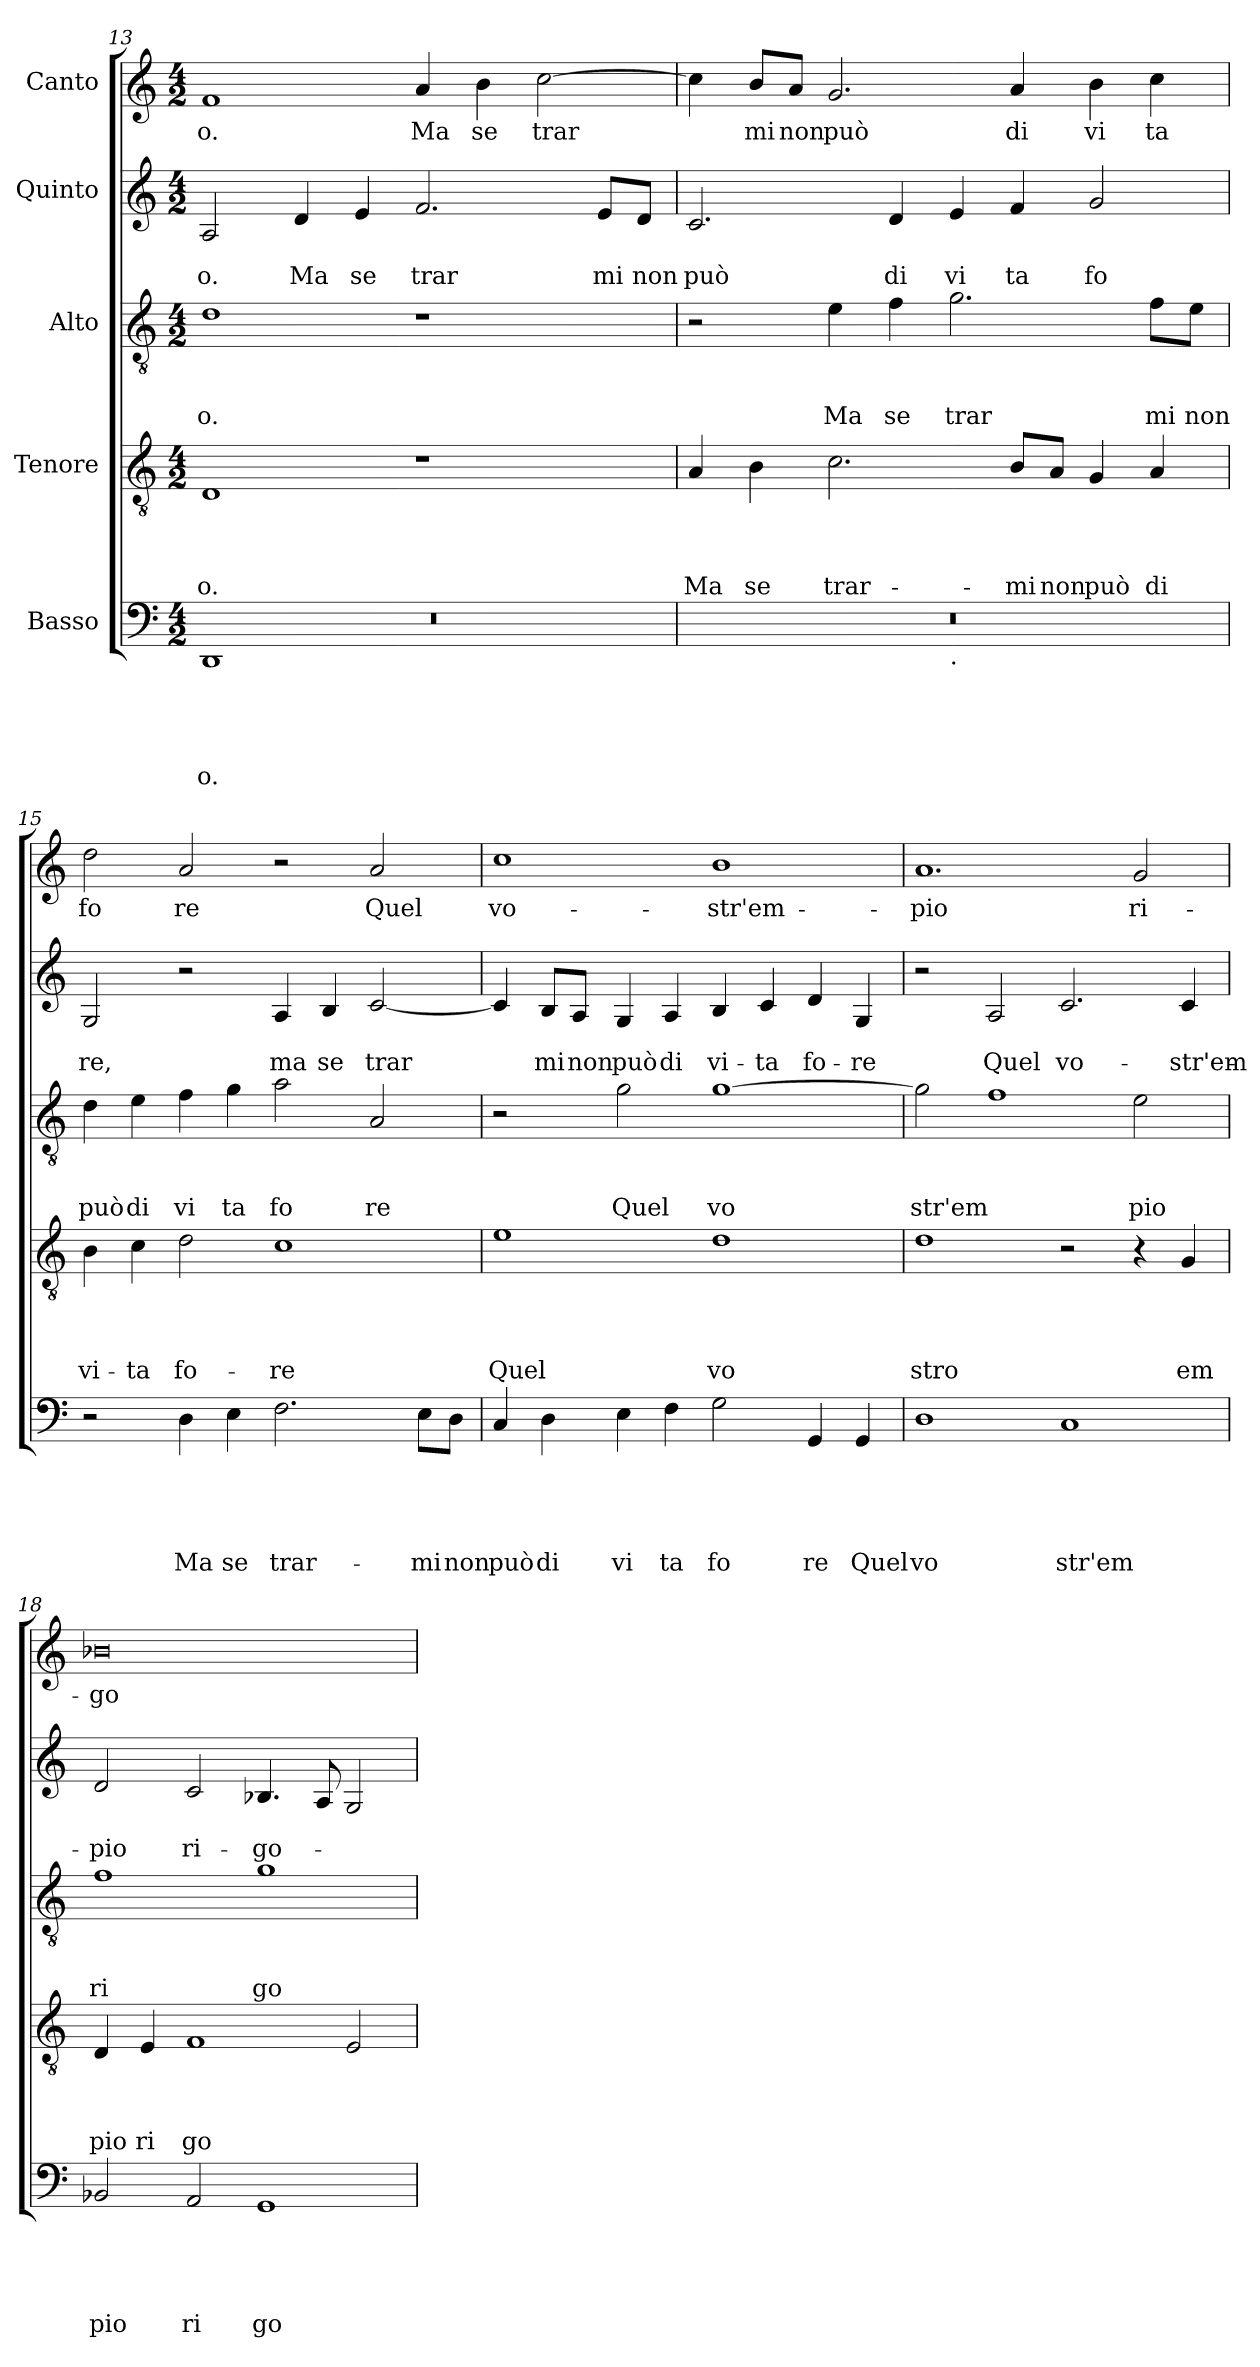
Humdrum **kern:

**kern	**text	**text	**text	**text	**text	**kern	**text	**text	**text	**text	**kern	**text	**text	**text	**kern	**text	**text	**kern	**text
*part5	*part5	*part5	*part5	*part5	*part5	*part4	*part4	*part4	*part4	*part4	*part3	*part3	*part3	*part3	*part2	*part2	*part2	*part1	*part1
*staff5	*staff5	*staff5	*staff5	*staff5	*staff5	*staff4	*staff4	*staff4	*staff4	*staff4	*staff3	*staff3	*staff3	*staff3	*staff2	*staff2	*staff2	*staff1	*staff1
*I"Basso	*	*	*	*	*	*I"Tenore	*	*	*	*	*I"Alto	*	*	*	*I"Quinto	*	*	*I"Canto	*
*clefF4	*	*	*	*	*	*clefGv2	*	*	*	*	*clefGv2	*	*	*	*clefG2	*	*	*clefG2	*
*k[]	*	*	*	*	*	*k[]	*	*	*	*	*k[]	*	*	*	*k[]	*	*	*k[]	*
*C:	*	*	*	*	*	*C:	*	*	*	*	*C:	*	*	*	*C:	*	*	*C:	*
*M4/2	*	*	*	*	*	*M4/2	*	*	*	*	*M4/2	*	*	*	*M4/2	*	*	*M4/2	*
=13	=13	=13	=13	=13	=13	=13	=13	=13	=13	=13	=13	=13	=13	=13	=13	=13	=13	=13	=13
*^	*	*	*	*	*	*	*	*	*	*	*	*	*	*	*	*	*	*	*
*	*^	*	*	*	*	*	*	*	*	*	*	*	*	*	*	*	*	*	*	*
!	!	!LO:N:vis=1	!	!	!	!	!LO:LY:b	!	!	!	!	!LO:LY:b	!	!	!	!LO:LY:b	!	!	!LO:LY:b	!	!LO:LY:b
0ryy	1DD	0r	.	.	.	.	-o.	1D	.	.	.	o.	1d	.	.	o.	2A/	.	-o.	1f	o.
!	!	!	!	!	!	!	!	!	!	!	!	!	!	!	!	!	!	!	!LO:LY:b	!	!
.	.	.	.	.	.	.	.	.	.	.	.	.	.	.	.	.	4d/	.	Ma	.	.
!	!	!	!	!	!	!	!	!	!	!	!	!	!	!	!	!	!	!	!LO:LY:b	!	!
.	.	.	.	.	.	.	.	.	.	.	.	.	.	.	.	.	4e/	.	se	.	.
!	!	!	!	!	!	!	!	!	!	!	!	!	!	!	!	!	!	!	!LO:LY:b	!	!LO:LY:b
.	1ryy	.	.	.	.	.	.	1r	.	.	.	.	1r	.	.	.	2.f/	.	trar	4a/	Ma
!	!	!	!	!	!	!	!	!	!	!	!	!	!	!	!	!	!	!	!	!	!LO:LY:b
.	.	.	.	.	.	.	.	.	.	.	.	.	.	.	.	.	.	.	.	4b\	se
!	!	!	!	!	!	!	!	!	!	!	!	!	!	!	!	!	!	!	!	!	!LO:LY:b
.	.	.	.	.	.	.	.	.	.	.	.	.	.	.	.	.	.	.	.	[>2cc\	trar
!	!	!	!	!	!	!	!	!	!	!	!	!	!	!	!	!	!	!	!LO:LY:b	!	!
.	.	.	.	.	.	.	.	.	.	.	.	.	.	.	.	.	8e/L	.	mi	.	.
!	!	!	!	!	!	!	!	!	!	!	!	!	!	!	!	!	!	!	!LO:LY:b	!	!
.	.	.	.	.	.	.	.	.	.	.	.	.	.	.	.	.	8d/J	.	non	.	.
*v	*v	*v	*	*	*	*	*	*	*	*	*	*	*	*	*	*	*	*	*	*	*
=14	=14	=14	=14	=14	=14	=14	=14	=14	=14	=14	=14	=14	=14	=14	=14	=14	=14	=14	=14
!	!	!	!	!	!	!	!	!	!	!LO:LY:b	!	!	!	!	!	!	!LO:LY:b	!	!
*^	*	*	*	*	*	*	*	*	*	*	*	*	*	*	*	*	*	*	*
0r	1ryy	.	.	.	.	.	4A/	.	.	.	Ma	2r	.	.	.	2.c/	.	può	4cc\]	.
!	!	!	!	!	!	!	!	!	!	!	!LO:LY:b	!	!	!	!	!	!	!	!	!LO:LY:b
.	.	.	.	.	.	.	4B\	.	.	.	se	.	.	.	.	.	.	.	8b/L	mi
!	!	!	!	!	!	!	!	!	!	!	!	!	!	!	!	!	!	!	!	!LO:LY:b
.	.	.	.	.	.	.	.	.	.	.	.	.	.	.	.	.	.	.	8a/J	non
!	!	!	!	!	!	!	!	!	!	!	!LO:LY:b	!	!	!	!LO:LY:b	!	!	!	!	!LO:LY:b
.	.	.	.	.	.	.	2.c\	.	.	.	trar-	4e\	.	.	Ma	.	.	.	2.g/	può
!	!	!	!	!	!	!	!	!	!	!	!	!	!	!	!LO:LY:b	!	!	!LO:LY:b	!	!
.	.	.	.	.	.	.	.	.	.	.	.	4f\	.	.	se	4d/	.	di	.	.
!	!LO:TX:b:t=.	!	!	!	!	!	!	!	!	!	!	!	!	!	!	!	!	!	!	!
!	!	!	!	!	!	!	!	!	!	!	!	!	!	!	!LO:LY:b	!	!	!LO:LY:b	!	!
.	1ryy	.	.	.	.	.	.	.	.	.	.	2.g\	.	.	trar	4e/	.	vi	.	.
!	!	!	!	!	!	!	!	!	!	!	!LO:LY:b	!	!	!	!	!	!	!LO:LY:b	!	!LO:LY:b
.	.	.	.	.	.	.	8B/L	.	.	.	-mi	.	.	.	.	4f/	.	ta	4a/	di
!	!	!	!	!	!	!	!	!	!	!	!LO:LY:b	!	!	!	!	!	!	!	!	!
.	.	.	.	.	.	.	8A/J	.	.	.	non	.	.	.	.	.	.	.	.	.
!	!	!	!	!	!	!	!	!	!	!	!LO:LY:b	!	!	!	!	!	!	!LO:LY:b	!	!LO:LY:b
.	.	.	.	.	.	.	4G/	.	.	.	può	.	.	.	.	2g/	.	fo	4b\	vi
!	!	!	!	!	!	!	!	!	!	!	!LO:LY:b	!	!	!	!LO:LY:b	!	!	!	!	!LO:LY:b
.	.	.	.	.	.	.	4A/	.	.	.	di	8f\L	.	.	mi	.	.	.	4cc\	ta
!	!	!	!	!	!	!	!	!	!	!	!	!	!	!	!LO:LY:b	!	!	!	!	!
.	.	.	.	.	.	.	.	.	.	.	.	8e\J	.	.	non	.	.	.	.	.
=15	=15	=15	=15	=15	=15	=15	=15	=15	=15	=15	=15	=15	=15	=15	=15	=15	=15	=15	=15	=15
!	!	!	!	!	!	!	!	!	!	!	!LO:LY:b	!	!	!	!LO:LY:b	!	!	!LO:LY:b	!	!LO:LY:b
*v	*v	*	*	*	*	*	*	*	*	*	*	*	*	*	*	*	*	*	*	*
2r	.	.	.	.	.	4B\	.	.	.	vi-	4d\	.	.	può	2G/	.	re,	2dd\	fo
!	!	!	!	!	!	!	!	!	!	!LO:LY:b	!	!	!	!LO:LY:b	!	!	!	!	!
.	.	.	.	.	.	4c\	.	.	.	-ta	4e\	.	.	di	.	.	.	.	.
!	!	!	!	!	!LO:LY:b	!	!	!	!	!LO:LY:b	!	!	!	!LO:LY:b	!	!	!	!	!LO:LY:b
4D\	.	.	.	.	Ma	2d\	.	.	.	fo-	4f\	.	.	vi	2r	.	.	2a/	re
!	!	!	!	!	!LO:LY:b	!	!	!	!	!	!	!	!	!LO:LY:b	!	!	!	!	!
4E\	.	.	.	.	se	.	.	.	.	.	4g\	.	.	ta	.	.	.	.	.
!	!	!	!	!	!LO:LY:b	!	!	!	!	!LO:LY:b	!	!	!	!LO:LY:b	!	!	!LO:LY:b	!	!
2.F\	.	.	.	.	trar-	1c	.	.	.	-re	2a\	.	.	fo	4A/	.	ma	2r	.
!	!	!	!	!	!	!	!	!	!	!	!	!	!	!	!	!	!LO:LY:b	!	!
.	.	.	.	.	.	.	.	.	.	.	.	.	.	.	4B/	.	se	.	.
!	!	!	!	!	!	!	!	!	!	!	!	!	!	!LO:LY:b	!	!	!LO:LY:b	!	!LO:LY:b
.	.	.	.	.	.	.	.	.	.	.	2A/	.	.	re	[>2c/	.	trar	2a/	Quel
!	!	!	!	!	!LO:LY:b	!	!	!	!	!	!	!	!	!	!	!	!	!	!
8E\L	.	.	.	.	-mi	.	.	.	.	.	.	.	.	.	.	.	.	.	.
!	!	!	!	!	!LO:LY:b	!	!	!	!	!	!	!	!	!	!	!	!	!	!
8D\J	.	.	.	.	non	.	.	.	.	.	.	.	.	.	.	.	.	.	.
!!LO:PB:g=z
=16	=16	=16	=16	=16	=16	=16	=16	=16	=16	=16	=16	=16	=16	=16	=16	=16	=16	=16	=16
!	!	!	!	!	!LO:LY:b	!	!	!	!	!LO:LY:b	!	!	!	!	!	!	!	!	!LO:LY:b
4C/	.	.	.	.	può	1e	.	.	.	Quel	2r	.	.	.	4c/]	.	.	1cc	vo-
!	!	!	!	!	!LO:LY:b	!	!	!	!	!	!	!	!	!	!	!	!LO:LY:b	!	!
4D\	.	.	.	.	di	.	.	.	.	.	.	.	.	.	8B/L	.	mi	.	.
!	!	!	!	!	!	!	!	!	!	!	!	!	!	!	!	!	!LO:LY:b	!	!
.	.	.	.	.	.	.	.	.	.	.	.	.	.	.	8A/J	.	non	.	.
!	!	!	!	!	!LO:LY:b	!	!	!	!	!	!	!	!	!LO:LY:b	!	!	!LO:LY:b	!	!
4E\	.	.	.	.	vi	.	.	.	.	.	2g\	.	.	Quel	4G/	.	può	.	.
!	!	!	!	!	!LO:LY:b	!	!	!	!	!	!	!	!	!	!	!	!LO:LY:b	!	!
4F\	.	.	.	.	ta	.	.	.	.	.	.	.	.	.	4A/	.	di	.	.
!	!	!	!	!	!LO:LY:b	!	!	!	!	!LO:LY:b	!	!	!	!LO:LY:b	!	!	!LO:LY:b	!	!LO:LY:b
2G\	.	.	.	.	fo	1d	.	.	.	vo	[>1g	.	.	vo	4B/	.	vi-	1b	-str'em-
!	!	!	!	!	!	!	!	!	!	!	!	!	!	!	!	!	!LO:LY:b	!	!
.	.	.	.	.	.	.	.	.	.	.	.	.	.	.	4c/	.	-ta	.	.
!	!	!	!	!	!LO:LY:b	!	!	!	!	!	!	!	!	!	!	!	!LO:LY:b	!	!
4GG/	.	.	.	.	re	.	.	.	.	.	.	.	.	.	4d/	.	fo-	.	.
!	!	!	!	!	!LO:LY:b	!	!	!	!	!	!	!	!	!	!	!	!LO:LY:b	!	!
4GG/	.	.	.	.	Quel	.	.	.	.	.	.	.	.	.	4G/	.	-re	.	.
=17	=17	=17	=17	=17	=17	=17	=17	=17	=17	=17	=17	=17	=17	=17	=17	=17	=17	=17	=17
!	!	!	!	!	!LO:LY:b	!	!	!	!	!LO:LY:b	!	!	!	!LO:LY:b	!	!	!	!	!LO:LY:b
1D	.	.	.	.	vo	1d	.	.	.	stro	2g\]	.	.	str'em	2r	.	.	1.a	-pio
!	!	!	!	!	!	!	!	!	!	!	!	!	!	!	!	!	!LO:LY:b	!	!
.	.	.	.	.	.	.	.	.	.	.	1f	.	.	.	2A/	.	Quel	.	.
!	!	!	!	!	!LO:LY:b	!	!	!	!	!	!	!	!	!	!	!	!LO:LY:b	!	!
1C	.	.	.	.	str'em	2r	.	.	.	.	.	.	.	.	2.c/	.	vo-	.	.
!	!	!	!	!	!	!	!	!	!	!	!	!	!	!LO:LY:b	!	!	!	!	!LO:LY:b
.	.	.	.	.	.	4r	.	.	.	.	2e\	.	.	pio	.	.	.	2g/	ri-
!	!	!	!	!	!	!	!	!	!	!LO:LY:b	!	!	!	!	!	!	!LO:LY:b	!	!
.	.	.	.	.	.	4G/	.	.	.	em	.	.	.	.	4c/	.	-str'em-	.	.
=18	=18	=18	=18	=18	=18	=18	=18	=18	=18	=18	=18	=18	=18	=18	=18	=18	=18	=18	=18
!	!	!	!	!	!LO:LY:b	!	!	!	!	!LO:LY:b	!	!	!	!LO:LY:b	!	!	!LO:LY:b	!	!LO:LY:b
2BB-X/	.	.	.	.	pio	4D/	.	.	.	pio	1f	.	.	ri	2d/	.	-pio	0b-X	-go-
!	!	!	!	!	!	!	!	!	!	!LO:LY:b	!	!	!	!	!	!	!	!	!
.	.	.	.	.	.	4E/	.	.	.	ri	.	.	.	.	.	.	.	.	.
!	!	!	!	!	!LO:LY:b	!	!	!	!	!LO:LY:b	!	!	!	!	!	!	!LO:LY:b	!	!
2AA/	.	.	.	.	ri	1F	.	.	.	go	.	.	.	.	2c/	.	ri-	.	.
!	!	!	!	!	!LO:LY:b	!	!	!	!	!	!	!	!	!LO:LY:b	!	!	!LO:LY:b	!	!
1GG	.	.	.	.	go	.	.	.	.	.	1g	.	.	go	4.B-X/	.	-go-	.	.
.	.	.	.	.	.	.	.	.	.	.	.	.	.	.	8A/	.	.	.	.
.	.	.	.	.	.	2E/	.	.	.	.	.	.	.	.	2G/	.	.	.	.
=	=	=	=	=	=	=	=	=	=	=	=	=	=	=	=	=	=	=	=
*-	*-	*-	*-	*-	*-	*-	*-	*-	*-	*-	*-	*-	*-	*-	*-	*-	*-	*-	*-
